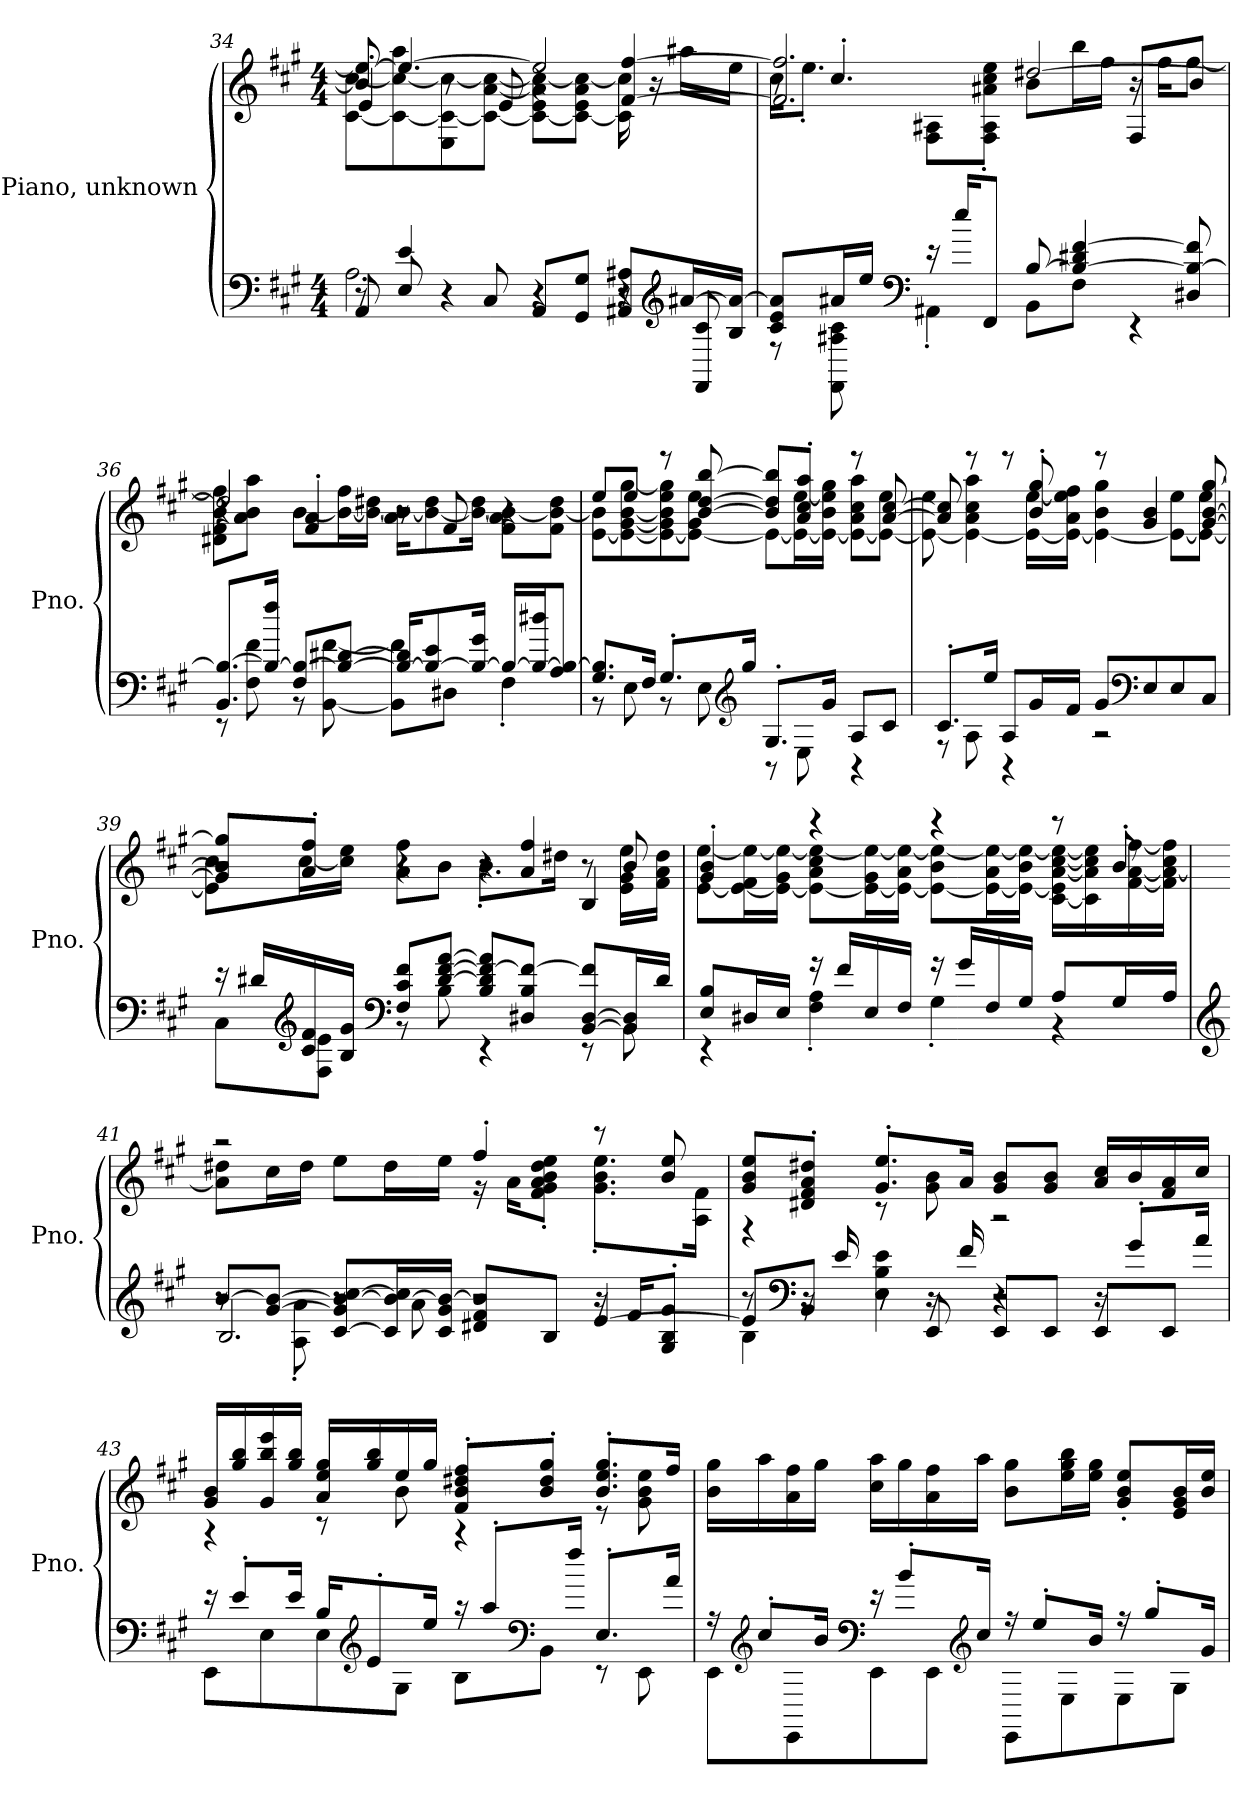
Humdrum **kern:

**kern	**kern
*part1	*part1
*staff2	*staff1
*I"Piano, unknown	*
*I'Pno.	*
!!LO:LB:g=z
*clefF4	*clefG2
*k[f#c#g#]	*k[f#c#g#]
*M4/4	*M4/4
=34	=34
*^	*^
*	*^	*	*^
8AA/	2.A\	8r	8b/] 8ee/_	[8c#\ [8cc#\L	4e'/
4e/	.	8E/	4.ee/_	8c#\_ 8cc#\_ 8aa\	.
.	.	4r	.	8E\ 8c#\_ 8cc#\_	8r
8C#/	.	.	.	8c#\_ [8a\ 8cc#\_J	8e/
8AA/L	.	4r	2ee/]	8c#\_ 8e\ 8a\] 8cc#\_L	4r
8GG#/ 8G#/J	.	.	.	8c#\_ 8e\ 8a\ 8cc#\_J	.
8AA#X/ 8A#X/L	4r	8r	.	16c#\] 16cc#\]	[4f#/ [4ff#/
.	.	.	.	16r	.
*clefG2	*	*	*	*	*
[16a#X/L	.	8FF#/ 8c#/	.	16aa#X\LL	.
16B/ 16a#/_JJ	.	.	.	16ee\JJ	.
*	*v	*v	*	*	*
=35	=35	=35	=35	=35
8c#/ 8e/ 8a#/]L	8r	8r	16cc#\KL	2.f#/] 2.ff#/]
.	.	.	8.ee'\J	.
16a#X/L	8FF#\ 8A#X\ 8c#\	4.cc#'/	.	.
16ee/JJ	.	.	.	.
*clefF4	*	*	*	*
16r	4AA#X'\	.	8F#\ 8A#X\L	.
16ee/KL	.	.	.	.
8FF#/J	.	.	8F#\' 8A#\' 8a#X\' 8cc#\' 8ee\'J	.
[8B/	8BB\L	[2dd#X/	8b\L	.
4B/_ 4d#X/ [4f#/	8F#\J	.	16bb\L	.
.	.	.	16ff#\JJ	.
.	4r	.	16r	8F#/L
.	.	.	16ff#\KL	.
8D#X/ 8B/_ 8f#/]	.	.	[8ff#\J	8b/J
!!LO:PB:g=z	!!	!!
=36	=36	=36	=36	=36
8.BB/ 8.B/_L	8r	2dd#/]	8d#X\ 8f#\ 8b\ 8ff#\]L	4r
.	8F#\ 8f#\	.	8a\ 8b\ 8aa\J	.
16B/_ 16ff#/Jk	.	.	.	.
8F#/ 8B/_L	8r	.	[8b\L	4f#/' 4a/'
8B/_ [8d#X/J	[8BB\ [8f#\	.	16b\_ 16ff#\L	.
.	.	.	16b\_ 16dd#X\JJ	.
16B/_ 16d#/]KL	8BB\] 8f#\]L	2r	16a\ 16b\_KL	8r
8B/_ 8e/	.	.	8b\_ 8dd#\	.
.	8D#X\J	.	.	8f#/
16B/_ 16g#/Jk	.	.	16b\_ 16dd#\Jk	.
16B/LL_	4F#'\	.	8f#\ 8a\ 8b\_L	4r
16B/_ 16dd#X/J	.	.	.	.
8A/ 8B/_J	.	.	8f#\ 8b\_ 8dd#\J	.
*	*	*	*v	*v
=37	=37	=37	=37
8.G#/ 8.B/]L	8r	8ee/L	[8e\ 8b\]L
.	8E\	8ee/J	8e\_ [8g#\ [8b\ [8gg#\
16F#/Jk	.	.	.
8.G#'/L	8r	8r	8e\_ 8g#\] 8b\] 8ee\ 8gg#\]
.	8E\	[8b/ [8dd/ [8bb/	8e\_ 8g#\ 8ee\J
*clefG2	*	*	*
16gg#/Jk	.	.	.
8.G#'/L	8r	8b/] 8dd/] 8bb/]L	8e\L_
.	8E\	8a/' 8cc#/' 8aa/'J	16e\_ [16ee\L
16g#/Jk	.	.	16e\_ 16b\ 16ee\] 16gg#\JJ
8A/L	4r	8r	8e\_ 8a\ 8cc#\ 8aa\L
8c#/J	.	[8a/ [8cc#/	8e\_ 8ee\J
!!LO:LB:g=z	!!
=38	=38	=38	=38
8.c#'/L	8r	8a/] 8cc#/]	8e\_ 8ee\
.	8A\	8r	4e\_ 4a\ 4cc#\ 4aa\
16ee/Jk	.	.	.
8A/L	4r	8r	.
16g#/L	.	8b/' 8gg#/'	16e\_ [16ee\LL
16f#/JJ	.	.	16e\_ 16a\ 16ee\] 16ff#\JJ
8g#/L	2r	8r	4e\_ 4b\ 4gg#\
*clefF4	*	*	*
8E/	.	4g#/ 4b/	.
8E/	.	.	8e\_ 8ee\L
8C#/J	.	[8g#/ [8b/ [8gg#/	8e\_ 8ee\J
=39	=39	=39	=39
*	*	*	*^
16r	8C#\L	8g#/] 8b/] 8gg#/]L	8e\] 8cc#\L	2r
16d#X/LL	.	.	.	.
*clefG2	*	*	*	*
16c#/ 16f#/	8F#\ 8e\J	8a/' 8ff#/'J	[16cc#\L	.
16B/ 16g#/JJ	.	.	16cc#\] 16ee\JJ	.
*clefF4	*	*	*	*
8F#/ 8c#/ 8f#/L	8r	4r	8a\ 8ff#\L	.
[8d#/ [8f#/ [8a/J	8B\	.	8b\J	.
8B/ 8d#/] 8f#/_ 8a/]L	4r	8r	8.b'\L	4r
8D#X/ 8B/ 8f#/_J	.	4a/ 4ff#/	.	.
.	.	.	16dd#X\Jk	.
[8BB/ [8D#/ 8f#/]L	8r	.	8r	4B/
16BB/] 16D#/]L	8BB\	8b/	16e\ 16g#\ 16ee\LL	.
16d#/JJ	.	.	16f#\ 16a\ 16dd#\JJ	.
*	*	*	*v	*v
!!LO:LB:g=z
=40	=40	=40	=40
8E/ 8B/L	4r	4g#/' 4b/'	[8e\ [8ee\L
16D#X/L	.	.	16e\_ 16f#\ 16ee\_L
16E/JJ	.	.	16e\_ 16g#\ 16ee\_JJ
16r	4F#\' 4A\'	4r	8e\_ 8a\ 8cc#\ 8ee\_L
16f#/LL	.	.	.
16E/	.	.	16e\_ 16g#\ 16ee\_L
16F#/JJ	.	.	16e\_ 16a\ 16ee\_JJ
16r	4G#'\	4r	8e\_ 8b\ 8ee\_L
16g#/LL	.	.	.
16F#/	.	.	16e\_ 16a\ 16ee\_L
16G#/JJ	.	.	16e\_ 16b\ 16ee\_JJ
8A/L	4r	8r	[16c#\ 16e\] [16a\ [16cc#\ 16ee\_LL
.	.	.	16c#\] 16a\] 16cc#\] 16ee\]
16G#/L	.	8b'/	[16f#\ [16a\ [16ff#\
16A/JJ	.	.	16f#\] 16a\_ 16cc#\ 16ff#\]JJ
*v	*v	*	*
=41	=41	=41
*clefG2	*	*
*^	*	*
*	*^	*	*
[8b/L	8r	2.B/	2r	8a\] 8dd#X\L
[8g#/ 8b/_J	8A\' 8a\'	.	.	16cc#\L
.	.	.	.	16dd#\JJ
[8c#/ 8g#/] 8b/_ [8cc#/L	8r	.	.	8ee\L
16c#/] 16b/_ 16cc#/]L	8a\	.	.	16dd#\L
16c#/ 16g#/ 16b/_JJ	.	.	.	16ee\JJ
8d#X/ 8f#/ 8b/]L	2r	.	4ff#'/	16r
.	.	.	.	16a\KL
8B/J	.	.	.	8f#\' 8g#\' 8a\' 8b\' 8dd#\' 8ee\'J
16r	.	[4e/	8r	8.g#\' 8.b\' 8.ee\'L
16f#/KL	.	.	.	.
8G#/' 8B/' 8g#/'J	.	.	8b/ 8ee/	.
.	.	.	.	16A\ 16f#\Jk
!!LO:LB:g=z	!!
=42	=42	=42	=42	=42
8r	4B\	8e/L]	8g#/ 8b/ 8ee/L	4r
*clefF4	*	*	*	*
16r	.	8BB/J	8d#X/' 8f#/' 8a/' 8dd#X/'J	.
16e/	.	.	.	.
8r	4E\ 4B\ 4e\	8r	8.g#/' 8.ee/'L	8r
16r	.	8EE/	.	8g#\ 8b\
16f#/	.	.	16a/Jk	.
8EE/L	2r	4r	8g#/ 8b/L	2r
8EE/J	.	.	8g#/ 8b/J	.
16r	.	8EE/L	16a/ 16cc#/LL	.
8g#'/L	.	.	16b/	.
.	.	8EE/J	16f#/ 16a/	.
16a/Jk	.	.	16cc#/JJ	.
*	*v	*v	*	*
=43	=43	=43	=43
16r	8EE\L	16g#/ 16b/LL	4r
8e'/L	.	16gg#/ 16bb/	.
.	8E\	16g#/ 16bb/ 16eee/	.
16e/Jk	.	16gg#/ 16bb/JJ	.
16B/KL	8E\	16a/ 16ee/ 16gg#/LL	8r
*clefG2	*	*	*
8e'/	.	16gg#/ 16bb/	.
.	8G#\J	16ee/	8b\
16ee/Jk	.	16gg#/JJ	.
16r	8B\L	8f#/' 8b/' 8dd#X/' 8ff#/'L	4r
8aa'/L	.	.	.
*clefF4	*	*	*
.	8BB\J	8b/' 8dd#/' 8gg#/'J	.
16ff#/Jk	.	.	.
8.E'/L	8r	8.b/' 8.ee/' 8.gg#/'L	8r
.	8EE\	.	8g#\ 8b\ 8ee\
16a/Jk	.	16ff#/Jk	.
*	*	*v	*v
!!LO:LB:g=z
=44	=44	=44
16r	8EE\L	16b\ 16gg#\LL
*clefG2	*	*
8cc#'/L	.	16aa\
.	8EE\	16a\ 16ff#\
16b/Jk	.	16gg#\JJ
*clefF4	*	*
16r	8EE\	16cc#\ 16aa\LL
8b'/L	.	16gg#\
.	8EE\J	16a\ 16ff#\
*clefG2	*	*
16cc#/Jk	.	16aa\JJ
16r	8EE\L	8b\ 8gg#\L
8ee'/L	.	.
.	8E\	16ee\ 16gg#\ 16bb\L
16b/Jk	.	16ee\ 16gg#\JJ
16r	8E\	8g#/' 8b/' 8ee/'L
8gg#'/L	.	.
.	8G#\J	16e/ 16g#/ 16b/L
16g#/Jk	.	16b/ 16ee/JJ
*v	*v	*
=	=
*-	*-
